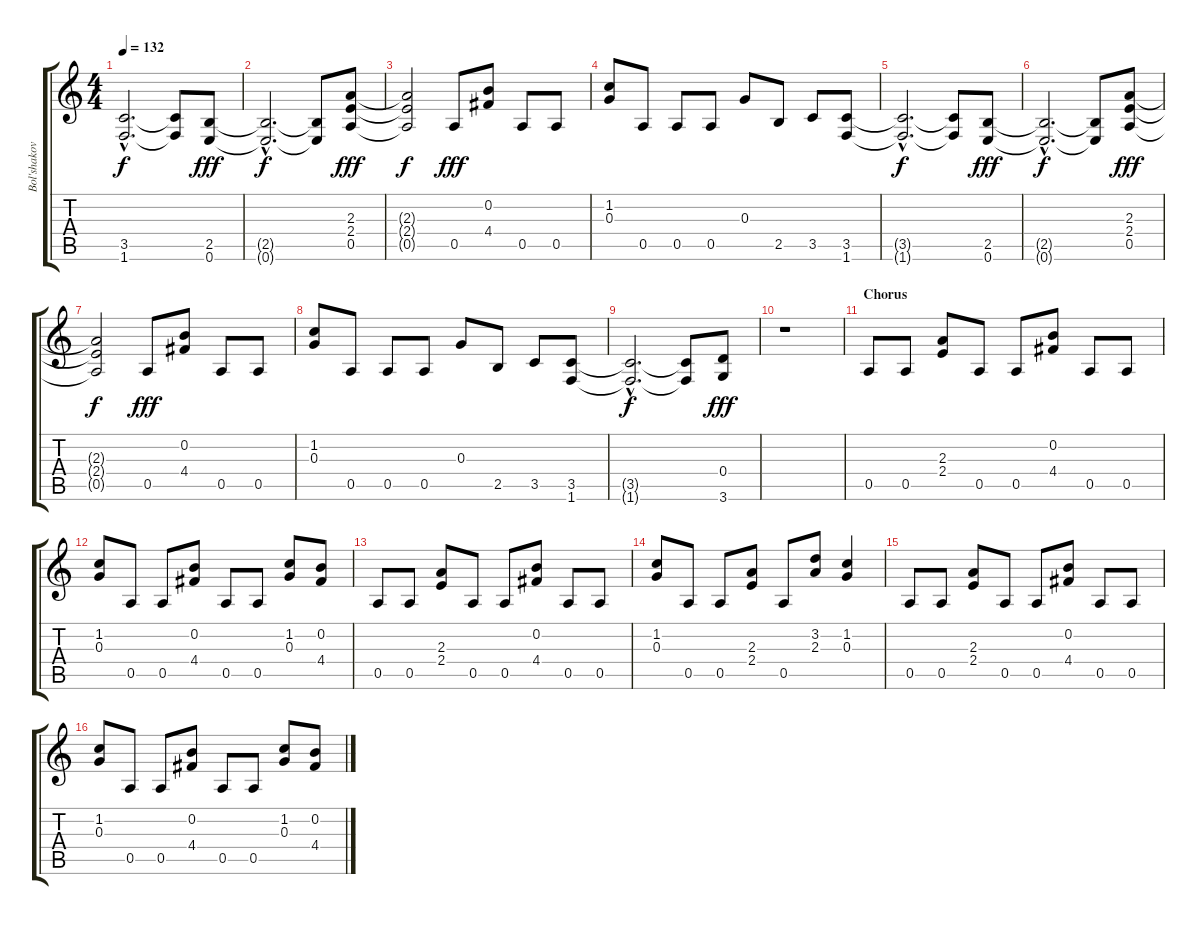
\track ("Bol'shakov" "Bol'shakov") {instrument distortionguitar}
\staff {score tabs}
\tuning (E4 B3 G3 D3 A2 E2) {hide}
\ts (4 4)
\tempo 132
\clef g2
\ks c
(3.5{hac t} 1.6{hac t}).2{d dy f} (3.5{t} 1.6{t}).8 (2.5 0.6).8{dy fff} |
(2.5{hac t} 0.6{hac t}).2{d dy f} (2.5{t} 0.6{t}).8 (2.3 2.4 0.5).8{dy fff} |
(2.3{t} 2.4{t} 0.5{t}).2{dy f} 0.5.8{dy fff} (0.2 4.4).8 0.5.8 0.5.8 |
(1.2 0.3).8 0.5.8 0.5.8 0.5.8 0.3.8 2.5.8 3.5.8 (3.5 1.6).8 |
(3.5{hac t} 1.6{hac t}).2{d dy f} (3.5{t} 1.6{t}).8 (2.5 0.6).8{dy fff} |
(2.5{hac t} 0.6{hac t}).2{d dy f} (2.5{t} 0.6{t}).8 (2.3 2.4 0.5).8{dy fff} |
(2.3{t} 2.4{t} 0.5{t}).2{dy f} 0.5.8{dy fff} (0.2 4.4).8 0.5.8 0.5.8 |
(1.2 0.3).8 0.5.8 0.5.8 0.5.8 0.3.8 2.5.8 3.5.8 (3.5 1.6).8 |
(3.5{hac t} 1.6{hac t}).2{d dy f} (3.5{t} 1.6{t}).8 (0.4 3.6).8{dy fff} |
r.1 |
\section ("" "Chorus")
0.5.8 0.5.8 (2.3 2.4).8 0.5.8 0.5.8 (0.2 4.4).8 0.5.8 0.5.8 |
(1.2 0.3).8 0.5.8 0.5.8 (0.2 4.4).8 0.5.8 0.5.8 (1.2 0.3).8 (0.2 4.4).8 |
0.5.8 0.5.8 (2.3 2.4).8 0.5.8 0.5.8 (0.2 4.4).8 0.5.8 0.5.8 |
(1.2 0.3).8 0.5.8 0.5.8 (2.3 2.4).8 0.5.8 (3.2 2.3).8 (1.2 0.3).4 |
0.5.8 0.5.8 (2.3 2.4).8 0.5.8 0.5.8 (0.2 4.4).8 0.5.8 0.5.8 |
(1.2 0.3).8 0.5.8 0.5.8 (0.2 4.4).8 0.5.8 0.5.8 (1.2 0.3).8 (0.2 4.4).8
